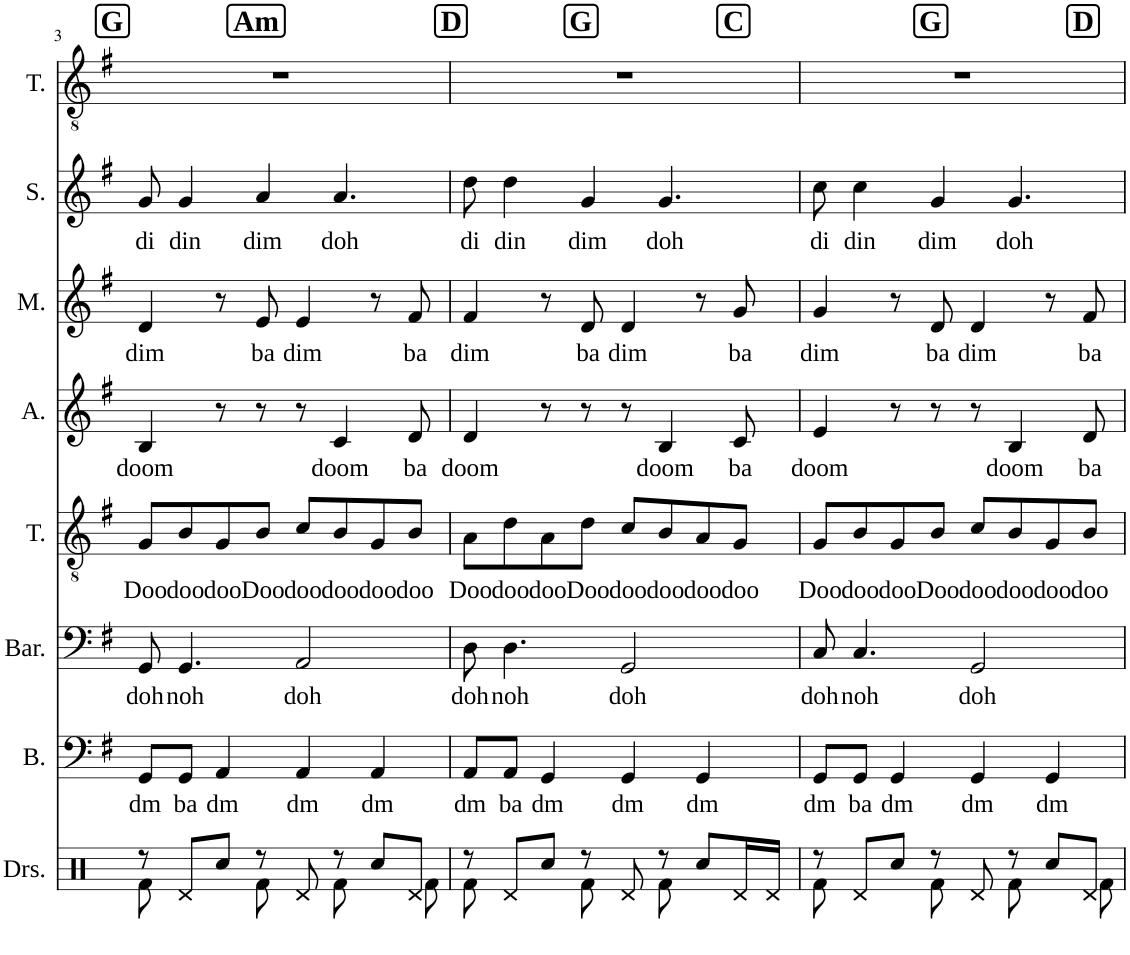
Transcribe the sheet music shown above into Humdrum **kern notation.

**kern	**kern	**text	**kern	**text	**kern	**text	**kern	**text	**kern	**text	**kern	**text	**kern
*part8	*part7	*part7	*part6	*part6	*part5	*part5	*part4	*part4	*part3	*part3	*part2	*part2	*part1
*staff8	*staff7	*staff7	*staff6	*staff6	*staff5	*staff5	*staff4	*staff4	*staff3	*staff3	*staff2	*staff2	*staff1
*I"Drumset	*I"Bass	*	*I"Baritone	*	*I"Tenor	*	*I"Alto	*	*I"Mezzo	*	*I"Soprano	*	*I"Tenor
*I'Drs.	*I'B.	*	*I'Bar.	*	*I'T.	*	*I'A.	*	*I'M.	*	*I'S.	*	*I'T.
!!LO:PB:g=z
*clefX	*clefF4	*	*clefF4	*	*clefGv2	*	*clefG2	*	*clefG2	*	*clefG2	*	*clefGv2
*k[]	*k[f#]	*	*k[f#]	*	*k[f#]	*	*k[f#]	*	*k[f#]	*	*k[f#]	*	*k[f#]
*M4/4	*M4/4	*	*M4/4	*	*M4/4	*	*M4/4	*	*M4/4	*	*M4/4	*	*M4/4
!!LO:REH:place=s1:a:B:cj:fs=14:t=Am:qo=1.5
!!LO:REH:place=s1:a:B:cj:fs=14:t=G
=3	=3	=3	=3	=3	=3	=3	=3	=3	=3	=3	=3	=3	=3
*^	*	*	*	*	*	*	*	*	*	*	*	*	*
!	!	!	!LO:LY:b	!	!LO:LY:b	!	!LO:LY:b	!	!LO:LY:b	!	!LO:LY:b	!	!LO:LY:b	!
8r	8Rf\	8GG/L	dm	8GG/	doh	8G/L	Doo	4B/	doom	4d/	dim	8g/	di	1r
!	!	!	!LO:LY:b	!	!LO:LY:b	!	!LO:LY:b	!	!	!	!	!	!LO:LY:b	!
8Rd/L	4ryy	8GG/J	ba	4.GG/	noh	8B/	doo	.	.	.	.	4g/	din	.
!	!	!	!LO:LY:b	!	!	!	!LO:LY:b	!	!	!	!	!	!	!
8Rcc/J	.	4AA/	dm	.	.	8G/	doo	8r	.	8r	.	.	.	.
!	!	!	!	!	!	!	!LO:LY:b	!	!	!	!LO:LY:b	!	!LO:LY:b	!
8r	8Rf\	.	.	.	.	8B/J	Doo	8r	.	8e/	ba	4a/	dim	.
!	!	!	!LO:LY:b	!	!LO:LY:b	!	!LO:LY:b	!	!	!	!LO:LY:b	!	!	!
8Rd/	8ryy	4AA/	dm	2AA/	doh	8c/L	doo	8r	.	4e/	dim	.	.	.
!	!	!	!	!	!	!	!LO:LY:b	!	!LO:LY:b	!	!	!	!LO:LY:b	!
8r	8Rf\	.	.	.	.	8B/	doo	4c/	doom	.	.	4.a/	doh	.
!	!	!	!LO:LY:b	!	!	!	!LO:LY:b	!	!	!	!	!	!	!
8Rcc/L	8ryy	4AA/	dm	.	.	8G/	doo	.	.	8r	.	.	.	.
!	!	!	!	!	!	!	!LO:LY:b	!	!LO:LY:b	!	!LO:LY:b	!	!	!
8Rd/J	8Rf\	.	.	.	.	8B/J	doo	8d/	ba	8f#/	ba	.	.	.
!!LO:REH:place=s1:a:B:cj:fs=14:t=C:qo=3.5
!!LO:REH:place=s1:a:B:cj:fs=14:t=G:qo=1.5
!!LO:REH:place=s1:a:B:cj:fs=14:t=D
=4	=4	=4	=4	=4	=4	=4	=4	=4	=4	=4	=4	=4	=4	=4
!	!	!	!LO:LY:b	!	!LO:LY:b	!	!LO:LY:b	!	!LO:LY:b	!	!LO:LY:b	!	!LO:LY:b	!
8r	8Rf\	8AA/L	dm	8D\	doh	8A\L	Doo	4d/	doom	4f#/	dim	8dd\	di	1r
!	!	!	!LO:LY:b	!	!LO:LY:b	!	!LO:LY:b	!	!	!	!	!	!LO:LY:b	!
8Rd/L	4ryy	8AA/J	ba	4.D\	noh	8d\	doo	.	.	.	.	4dd\	din	.
!	!	!	!LO:LY:b	!	!	!	!LO:LY:b	!	!	!	!	!	!	!
8Rcc/J	.	4GG/	dm	.	.	8A\	doo	8r	.	8r	.	.	.	.
!	!	!	!	!	!	!	!LO:LY:b	!	!	!	!LO:LY:b	!	!LO:LY:b	!
8r	8Rf\	.	.	.	.	8d\J	Doo	8r	.	8d/	ba	4g/	dim	.
!	!	!	!LO:LY:b	!	!LO:LY:b	!	!LO:LY:b	!	!	!	!LO:LY:b	!	!	!
8Rd/	8ryy	4GG/	dm	2GG/	doh	8c/L	doo	8r	.	4d/	dim	.	.	.
!	!	!	!	!	!	!	!LO:LY:b	!	!LO:LY:b	!	!	!	!LO:LY:b	!
8r	8Rf\	.	.	.	.	8B/	doo	4B/	doom	.	.	4.g/	doh	.
!	!	!	!LO:LY:b	!	!	!	!LO:LY:b	!	!	!	!	!	!	!
8Rcc/L	4ryy	4GG/	dm	.	.	8A/	doo	.	.	8r	.	.	.	.
!	!	!	!	!	!	!	!LO:LY:b	!	!LO:LY:b	!	!LO:LY:b	!	!	!
16Rd/L	.	.	.	.	.	8G/J	doo	8c/	ba	8g/	ba	.	.	.
16Rd/JJ	.	.	.	.	.	.	.	.	.	.	.	.	.	.
!!LO:REH:place=s1:a:B:cj:fs=14:t=D:qo=3.5
!!LO:REH:place=s1:a:B:cj:fs=14:t=G:qo=1.5
=5	=5	=5	=5	=5	=5	=5	=5	=5	=5	=5	=5	=5	=5	=5
!	!	!	!LO:LY:b	!	!LO:LY:b	!	!LO:LY:b	!	!LO:LY:b	!	!LO:LY:b	!	!LO:LY:b	!
8r	8Rf\	8GG/L	dm	8C/	doh	8G/L	Doo	4e/	doom	4g/	dim	8cc\	di	1r
!	!	!	!LO:LY:b	!	!LO:LY:b	!	!LO:LY:b	!	!	!	!	!	!LO:LY:b	!
8Rd/L	4ryy	8GG/J	ba	4.C/	noh	8B/	doo	.	.	.	.	4cc\	din	.
!	!	!	!LO:LY:b	!	!	!	!LO:LY:b	!	!	!	!	!	!	!
8Rcc/J	.	4GG/	dm	.	.	8G/	doo	8r	.	8r	.	.	.	.
!	!	!	!	!	!	!	!LO:LY:b	!	!	!	!LO:LY:b	!	!LO:LY:b	!
8r	8Rf\	.	.	.	.	8B/J	Doo	8r	.	8d/	ba	4g/	dim	.
!	!	!	!LO:LY:b	!	!LO:LY:b	!	!LO:LY:b	!	!	!	!LO:LY:b	!	!	!
8Rd/	8ryy	4GG/	dm	2GG/	doh	8c/L	doo	8r	.	4d/	dim	.	.	.
!	!	!	!	!	!	!	!LO:LY:b	!	!LO:LY:b	!	!	!	!LO:LY:b	!
8r	8Rf\	.	.	.	.	8B/	doo	4B/	doom	.	.	4.g/	doh	.
!	!	!	!LO:LY:b	!	!	!	!LO:LY:b	!	!	!	!	!	!	!
8Rcc/L	8ryy	4GG/	dm	.	.	8G/	doo	.	.	8r	.	.	.	.
!	!	!	!	!	!	!	!LO:LY:b	!	!LO:LY:b	!	!LO:LY:b	!	!	!
8Rd/J	8Rf\	.	.	.	.	8B/J	doo	8d/	ba	8f#/	ba	.	.	.
*v	*v	*	*	*	*	*	*	*	*	*	*	*	*	*
=	=	=	=	=	=	=	=	=	=	=	=	=	=
*-	*-	*-	*-	*-	*-	*-	*-	*-	*-	*-	*-	*-	*-
